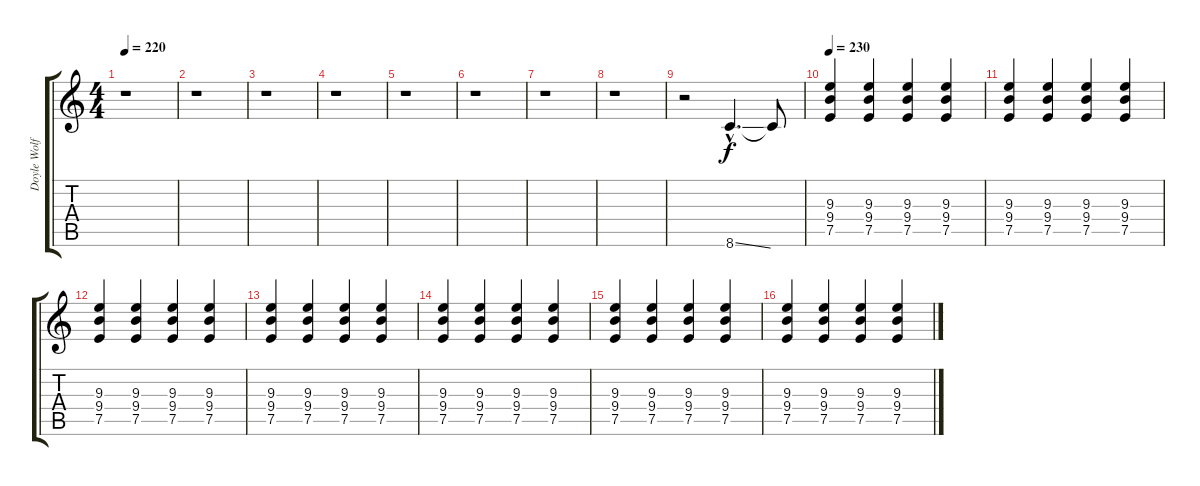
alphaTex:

\track ("Doyle Wolfgang" "Doyle Wolf") {instrument overdrivenguitar}
\staff {score tabs}
\tuning (E4 B3 G3 D3 A2 E2) {hide}
\ts (4 4)
\tempo 220
\clef g2
\ks c
r.1{dy f instrument overdrivenguitar} |
r.1 |
r.1 |
r.1 |
r.1 |
r.1 |
r.1 |
r.1 |
r.2 8.6{ss hac}.4{d} 8.6{t}.8 |
\tempo 230
(9.3 9.4 7.5).4 (9.3 9.4 7.5).4 (9.3 9.4 7.5).4 (9.3 9.4 7.5).4 |
(9.3 9.4 7.5).4 (9.3 9.4 7.5).4 (9.3 9.4 7.5).4 (9.3 9.4 7.5).4 |
(9.3 9.4 7.5).4 (9.3 9.4 7.5).4 (9.3 9.4 7.5).4 (9.3 9.4 7.5).4 |
(9.3 9.4 7.5).4 (9.3 9.4 7.5).4 (9.3 9.4 7.5).4 (9.3 9.4 7.5).4 |
(9.3 9.4 7.5).4 (9.3 9.4 7.5).4 (9.3 9.4 7.5).4 (9.3 9.4 7.5).4 |
(9.3 9.4 7.5).4 (9.3 9.4 7.5).4 (9.3 9.4 7.5).4 (9.3 9.4 7.5).4 |
\section ("" "")
(9.3 9.4 7.5).4 (9.3 9.4 7.5).4 (9.3 9.4 7.5).4 (9.3 9.4 7.5).4
